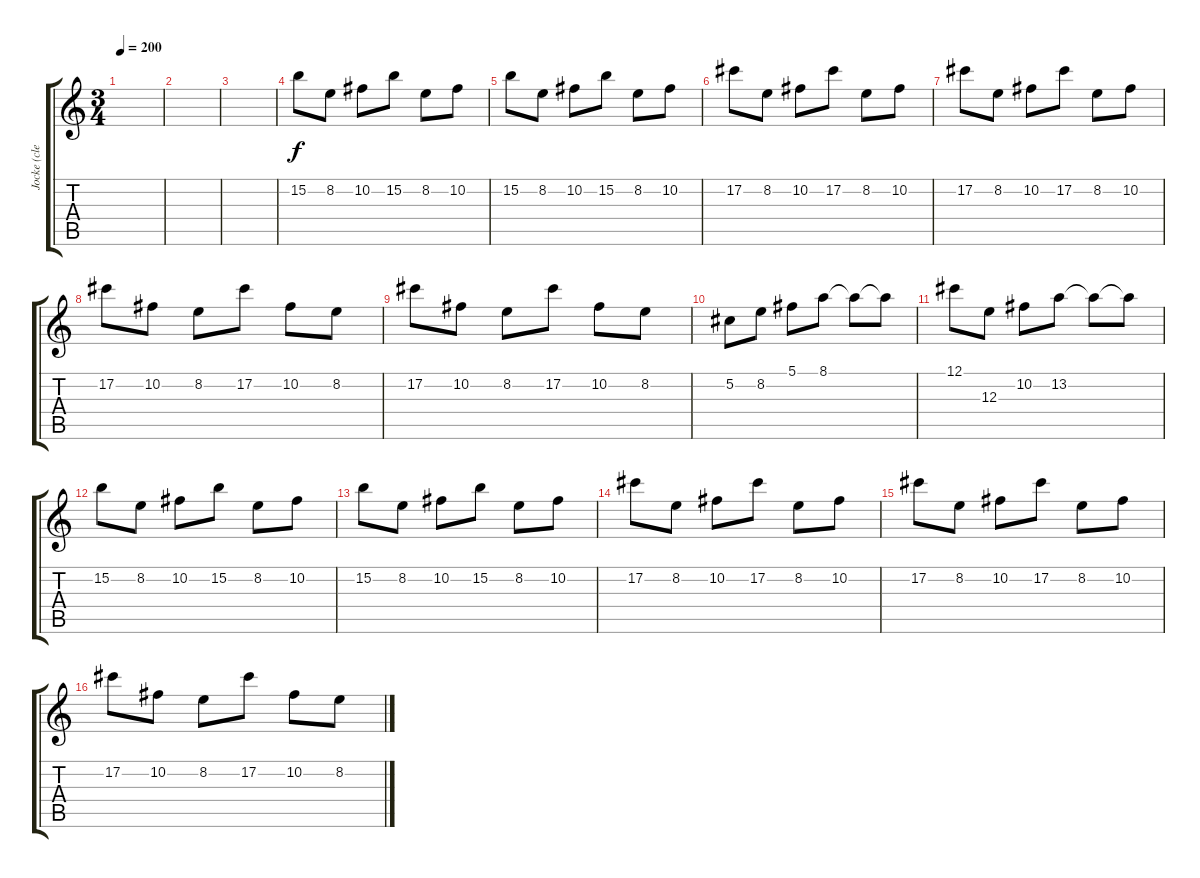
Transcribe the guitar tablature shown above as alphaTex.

\track ("Jocke (clean)" "Jocke (cle") {instrument acousticguitarsteel}
\staff {score tabs}
\tuning (Db4 Ab3 E3 B2 Gb2 B1) {hide}
\ts (3 4)
\tempo 200
\clef g2
\ks c
|
|
|
15.2.8 8.2.8 10.2.8 15.2.8 8.2.8 10.2.8 |
15.2.8 8.2.8 10.2.8 15.2.8 8.2.8 10.2.8 |
17.2.8 8.2.8 10.2.8 17.2.8 8.2.8 10.2.8 |
17.2.8 8.2.8 10.2.8 17.2.8 8.2.8 10.2.8 |
17.2.8 10.2.8 8.2.8 17.2.8 10.2.8 8.2.8 |
17.2.8 10.2.8 8.2.8 17.2.8 10.2.8 8.2.8 |
5.2.8 8.2.8 5.1.8 8.1.8 8.1{t}.8 8.1{t}.8 |
12.1.8 12.3.8 10.2.8 13.2.8 13.2{t}.8 13.2{t}.8 |
15.2.8 8.2.8 10.2.8 15.2.8 8.2.8 10.2.8 |
15.2.8 8.2.8 10.2.8 15.2.8 8.2.8 10.2.8 |
17.2.8 8.2.8 10.2.8 17.2.8 8.2.8 10.2.8 |
17.2.8 8.2.8 10.2.8 17.2.8 8.2.8 10.2.8 |
17.2.8 10.2.8 8.2.8 17.2.8 10.2.8 8.2.8
